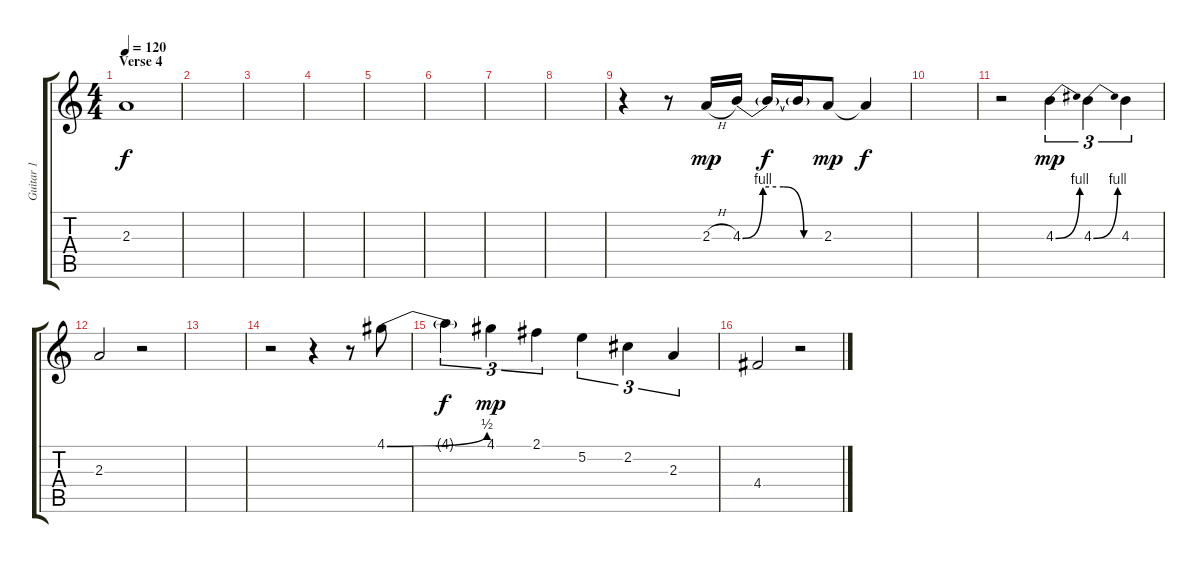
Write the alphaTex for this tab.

\track ("Guitar 1" "Guitar 1") {instrument distortionguitar}
\staff {score tabs}
\tuning (E4 B3 G3 D3 A2 E2) {hide}
\ts (4 4)
\section ("" "Verse 4")
\tempo 120
\clef g2
\ks c
2.3.1{dy f} |
|
|
|
|
|
|
|
r.4 r.8 2.3{h}.16{dy mp} 4.3{be (custom 0 0 15 4 30 4 45 0 60 0)}.16 4.3{t}.16{dy f} 4.3{t}.16 2.3.8{dy mp} 2.3{t}.4{dy f} |
|
r.2 4.3{be (bend 0 0 60 4)}.4{tu (3 2) dy mp} 4.3{be (bend 0 0 60 4)}.4{tu (3 2)} 4.3.4{tu (3 2)} |
2.3.2 r.2 |
|
r.2 r.4 r.8 4.1{be (bend 0 0 60 2)}.8 |
4.1{t}.4{tu (3 2) dy f} 4.1.4{tu (3 2) dy mp} 2.1.4{tu (3 2)} 5.2.4{tu (3 2)} 2.2.4{tu (3 2)} 2.3.4{tu (3 2)} |
4.4.2 r.2
